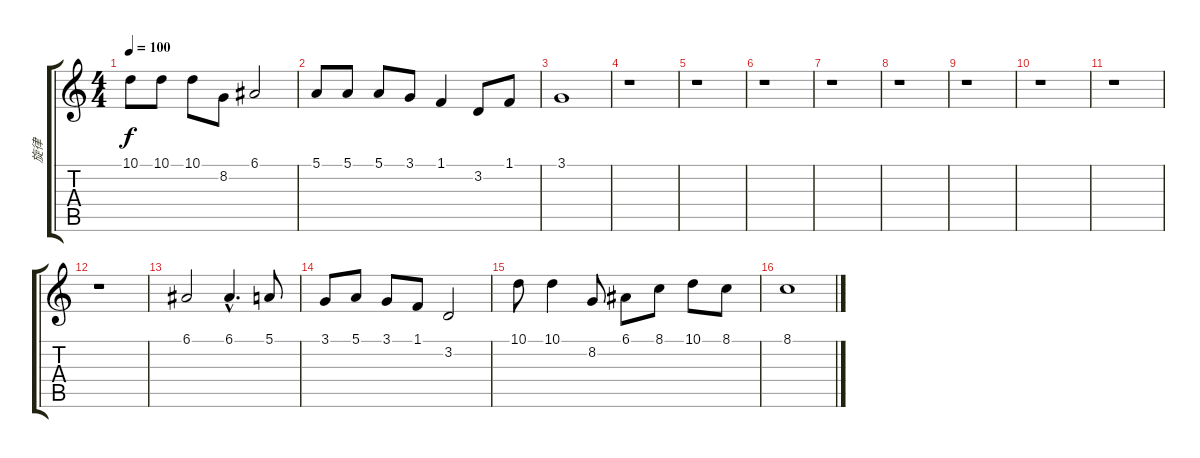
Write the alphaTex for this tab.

\track ("旋律" "旋律") {instrument panflute}
\staff {score tabs}
\tuning (E4 B3 G3 D3 A2 E2) {hide}
\ts (4 4)
\tempo 100
\clef g2
\ks c
10.1.8{dy f} 10.1.8 10.1.8 8.2.8 6.1.2 |
5.1.8 5.1.8 5.1.8 3.1.8 1.1.4 3.2.8 1.1.8 |
3.1.1 |
r.1 |
r.1 |
r.1 |
r.1 |
r.1 |
r.1 |
r.1 |
r.1 |
r.1 |
6.1.2 6.1{hac}.4{d} 5.1.8 |
3.1.8 5.1.8 3.1.8 1.1.8 3.2.2 |
10.1.8 10.1.4 8.2.8 6.1.8 8.1.8 10.1.8 8.1.8 |
8.1.1
